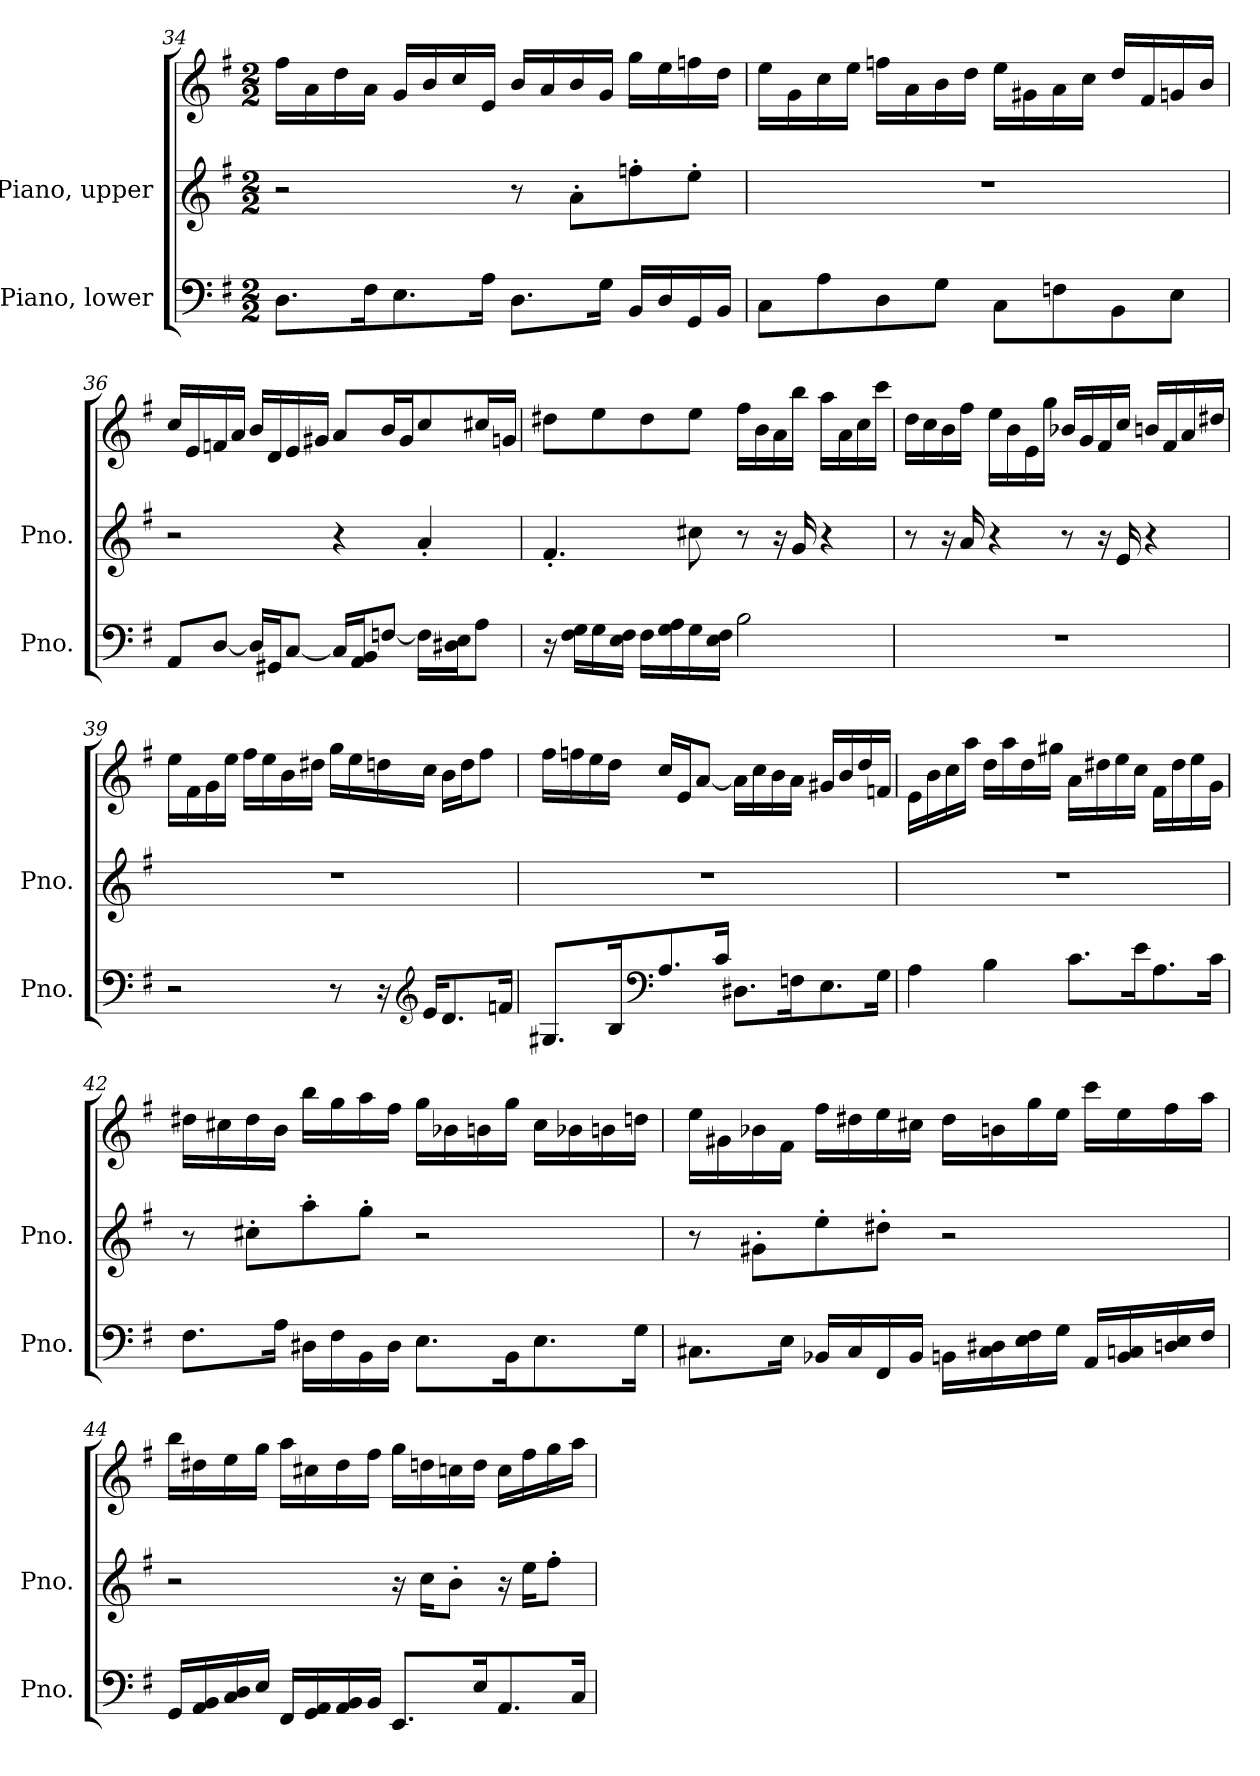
**kern	**kern	**kern
*part2	*part1	*part1
*staff3	*staff2	*staff1
*I"Piano, lower	*I"Piano, upper	*
*I'Pno.	*I'Pno.	*
!!LO:PB:g=z
*clefF4	*clefG2	*clefG2
*k[f#]	*k[f#]	*k[f#]
*M2/2	*M2/2	*M2/2
=34	=34	=34
8.D\L	2r	16ff#\LL
.	.	16a\
.	.	16dd\
16F#\K	.	16a\JJ
8.E\	.	16g/LL
.	.	16b/
.	.	16cc/
16A\Jk	.	16e/JJ
8.D\L	8r	16b/LL
.	.	16a/
.	8a'\L	16b/
16G\Jk	.	16g/JJ
16BB/LL	8ffn'\	16gg\LL
16D/	.	16ee\
16GG/	8ee'\J	16ffn\
16BB/JJ	.	16dd\JJ
=35	=35	=35
8C\L	1r	16ee\LL
.	.	16g\
8A\	.	16cc\
.	.	16ee\JJ
8D\	.	16ffn\LL
.	.	16a\
8G\J	.	16b\
.	.	16dd\JJ
8C\L	.	16ee\LL
.	.	16g#X\
8Fn\	.	16a\
.	.	16cc\JJ
8BB\	.	16dd/LL
.	.	16f#/
8E\J	.	16gn/
.	.	16b/JJ
!!LO:LB:g=z
=36	=36	=36
8AA/L	2r	16cc/LL
.	.	16e/
[8D/J	.	16fn/
.	.	16a/JJ
16D/LL]	.	16b/LL
16GG#X/J	.	16d/
[8C/J	.	16e/
.	.	16g#X/JJ
16C/LL]	4r	8a/L
16AA/ 16BB/J	.	.
[8Fn/J	.	16b/L
.	.	16g#/J
16F\LL]	4a'/	8cc/
16D#X\ 16E\J	.	.
8A\J	.	16cc#X/L
.	.	16gn/JJ
=37	=37	=37
16r	4.f#'/	8dd#X\L
16F#\ 16G\LL	.	.
16G\	.	8ee\
16E\ 16F#\JJ	.	.
16F#\LL	.	8dd#\
16G\ 16A\	.	.
16G\	8cc#X\	8ee\J
16E\ 16F#\JJ	.	.
2B\	8r	16ff#\LL
.	.	16b\
.	16r	16a\
.	16g/	16bb\JJ
.	4r	16aa\LL
.	.	16a\
.	.	16cc\
.	.	16ccc\JJ
!!LO:LB:g=z
=38	=38	=38
1r	8r	16dd\LL
.	.	16cc\
.	16r	16b\
.	16a/	16ff#\JJ
.	4r	16ee\LL
.	.	16b\
.	.	16e\
.	.	16gg\JJ
.	8r	16b-X/LL
.	.	16g/
.	16r	16f#/
.	16e/	16cc/JJ
.	4r	16bn/LL
.	.	16f#/
.	.	16a/
.	.	16dd#X/JJ
=39	=39	=39
2r	1r	16ee\LL
.	.	16f#\
.	.	16g\
.	.	16ee\JJ
.	.	16ff#\LL
.	.	16ee\
.	.	16b\
.	.	16dd#X\JJ
8r	.	16gg\LL
.	.	16ee\
16r	.	16ddn\
*clefG2	*	*
16e/KL	.	16cc\JJ
8.d/	.	16b\LL
.	.	16dd\J
.	.	8ff#\J
16fn/Jk	.	.
!!LO:LB:g=z
=40	=40	=40
8.G#X/L	1r	16ff#\LL
.	.	16ffn\
.	.	16ee\
16B/K	.	16dd\JJ
*clefF4	*	*
8.A/	.	16cc/LL
.	.	16e/J
.	.	[8a/J
16c/Jk	.	.
8.D#X\L	.	16a\LL]
.	.	16cc\
.	.	16b\
16Fn\K	.	16a\JJ
8.E\	.	16g#X/LL
.	.	16b/
.	.	16dd/
16G#\Jk	.	16fn/JJ
=41	=41	=41
4A\	1r	16e\LL
.	.	16b\
.	.	16cc\
.	.	16aa\JJ
4B\	.	16dd\LL
.	.	16aa\
.	.	16dd\
.	.	16gg#X\JJ
8.c\L	.	16a\LL
.	.	16dd#X\
.	.	16ee\
16e\K	.	16cc\JJ
8.A\	.	16f#\LL
.	.	16dd#\
.	.	16ee\
16c\Jk	.	16g\JJ
!!LO:PB:g=z
=42	=42	=42
8.F#\L	8r	16dd#X\LL
.	.	16cc#X\
.	8cc#X'\L	16dd#\
16A\Jk	.	16b\JJ
16D#X\LL	8aa'\	16bb\LL
16F#\	.	16gg\
16BB\	8gg'\J	16aa\
16D#\JJ	.	16ff#\JJ
8.E\L	2r	16gg\LL
.	.	16b-X\
.	.	16bn\
16BB\K	.	16gg\JJ
8.E\	.	16cc#\LL
.	.	16b-X\
.	.	16bn\
16G\Jk	.	16ddn\JJ
!!LO:LB:g=z
=43	=43	=43
8.C#X\L	8r	16ee\LL
.	.	16g#X\
.	8g#X'\L	16b-X\
16E\Jk	.	16f#\JJ
16BB-X/LL	8ee'\	16ff#\LL
16C#/	.	16dd#X\
16FF#/	8dd#X'\J	16ee\
16BB-/JJ	.	16cc#X\JJ
16BBn\LL	2r	16dd#\LL
16C#\ 16D#X\	.	16bn\
16E\ 16F#\	.	16gg\
16G\JJ	.	16ee\JJ
16AA/LL	.	16ccc\LL
16BB/ 16Cn/	.	16ee\
16Dn/ 16E/	.	16ff#\
16F#/JJ	.	16aa\JJ
!!LO:LB:g=z
=44	=44	=44
16GG/LL	2r	16bb\LL
16AA/ 16BB/	.	16dd#X\
16C/ 16D/	.	16ee\
16E/JJ	.	16gg\JJ
16FF#/LL	.	16aa\LL
16GG/ 16AA/	.	16cc#X\
16AA/ 16BB/	.	16dd#\
16BB/JJ	.	16ff#\JJ
8.EE/L	16r	16gg\LL
.	16cc\KL	16ddn\
.	8b'\J	16ccn\
16E/K	.	16dd\JJ
8.AA/	16r	16cc\LL
.	16ee\KL	16ff#\
.	8ff#'\J	16gg\
16C/Jk	.	16aa\JJ
=	=	=
*-	*-	*-
